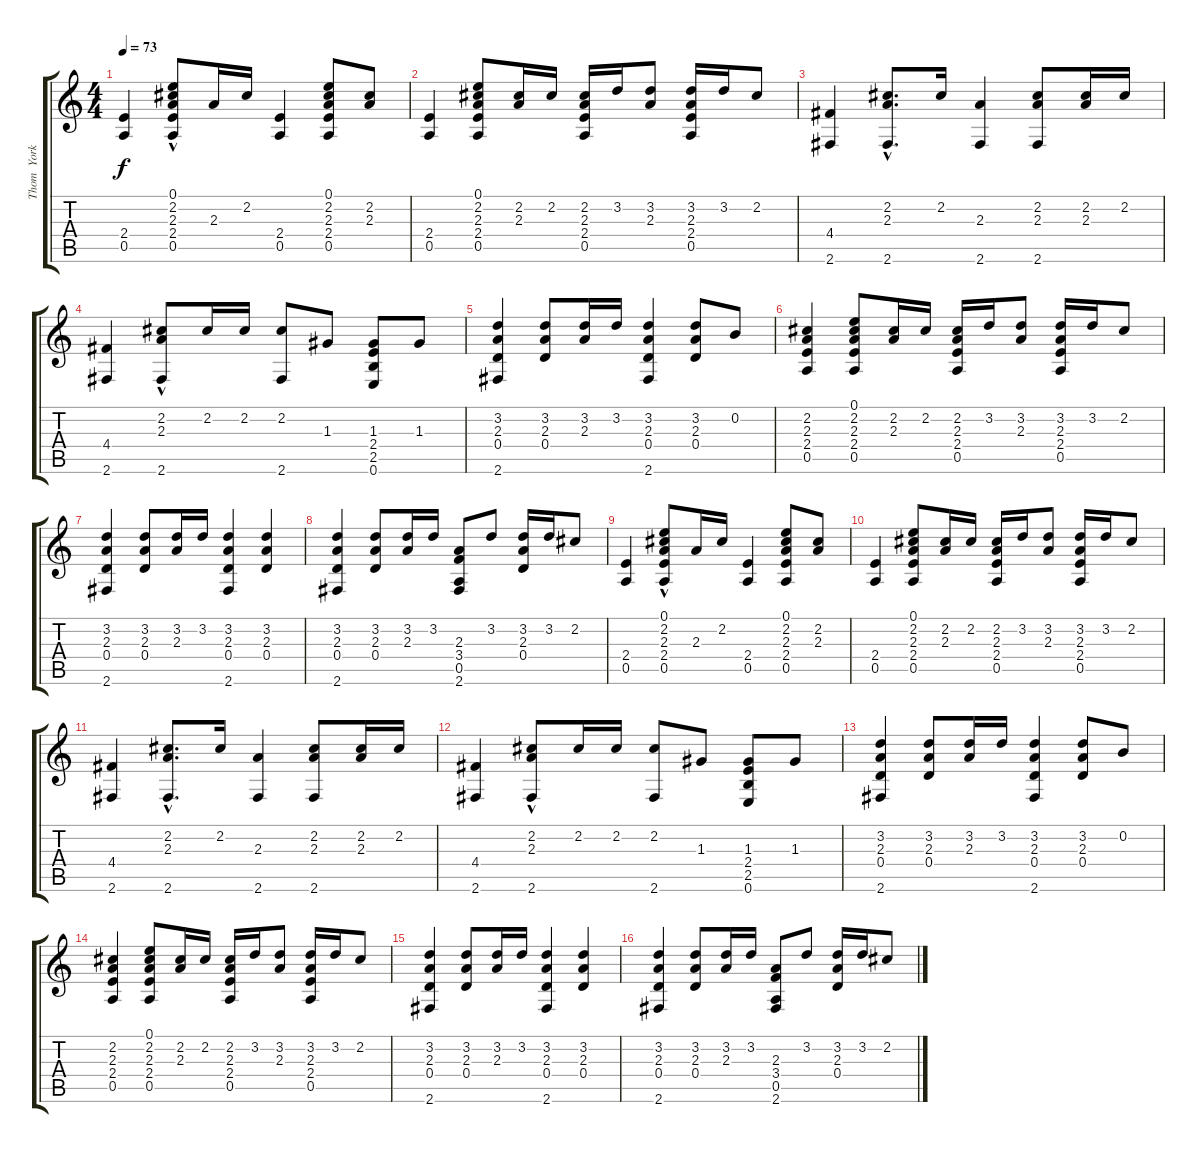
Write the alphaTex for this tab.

\track ("Thom  Yorke - Acoustic Guitar" "Thom  York") {instrument acousticguitarsteel}
\staff {score tabs}
\tuning (E4 B3 G3 D3 A2 E2) {hide}
\ts (4 4)
\tempo 73
\clef g2
\ks c
(2.4 0.5).4{dy f volume 16} (0.1 2.2{hac} 2.3 2.4 0.5).8 2.3.16 2.2.16 (2.4 0.5).4 (0.1 2.2 2.3 2.4 0.5).8 (2.2 2.3).8 |
(2.4 0.5).4 (0.1 2.2 2.3 2.4 0.5).8 (2.2 2.3).16 2.2.16 (2.2 2.3 2.4 0.5).16 3.2.16 (3.2 2.3).8 (3.2 2.3 2.4 0.5).16 3.2.16 2.2.8 |
(4.4 2.6).4 (2.2{hac} 2.3 2.6).8{d} 2.2.16 (2.3 2.6).4 (2.2 2.3 2.6).8 (2.2 2.3).16 2.2.16 |
(4.4 2.6).4 (2.2 2.3{hac} 2.6).8 2.2.16 2.2.16 (2.2 2.6).8 1.3.8 (1.3 2.4 2.5 0.6).8 1.3.8 |
(3.2 2.3 0.4 2.6).4 (3.2 2.3 0.4).8 (3.2 2.3).16 3.2.16 (3.2 2.3 0.4 2.6).4 (3.2 2.3 0.4).8 0.2.8 |
(2.2 2.3 2.4 0.5).4 (0.1 2.2 2.3 2.4 0.5).8 (2.2 2.3).16 2.2.16 (2.2 2.3 2.4 0.5).16 3.2.16 (3.2 2.3).8 (3.2 2.3 2.4 0.5).16 3.2.16 2.2.8 |
(3.2 2.3 0.4 2.6).4 (3.2 2.3 0.4).8 (3.2 2.3).16 3.2.16 (3.2 2.3 0.4 2.6).4 (3.2 2.3 0.4).4 |
(3.2 2.3 0.4 2.6).4 (3.2 2.3 0.4).8 (3.2 2.3).16 3.2.16 (2.3 3.4 0.5 2.6).8 3.2.8 (3.2 2.3 0.4).16 3.2.16 2.2.8 |
(2.4 0.5).4 (0.1 2.2{hac} 2.3 2.4 0.5).8 2.3.16 2.2.16 (2.4 0.5).4 (0.1 2.2 2.3 2.4 0.5).8 (2.2 2.3).8 |
(2.4 0.5).4 (0.1 2.2 2.3 2.4 0.5).8 (2.2 2.3).16 2.2.16 (2.2 2.3 2.4 0.5).16 3.2.16 (3.2 2.3).8 (3.2 2.3 2.4 0.5).16 3.2.16 2.2.8 |
(4.4 2.6).4 (2.2{hac} 2.3 2.6).8{d} 2.2.16 (2.3 2.6).4 (2.2 2.3 2.6).8 (2.2 2.3).16 2.2.16 |
(4.4 2.6).4 (2.2 2.3{hac} 2.6).8 2.2.16 2.2.16 (2.2 2.6).8 1.3.8 (1.3 2.4 2.5 0.6).8 1.3.8 |
(3.2 2.3 0.4 2.6).4 (3.2 2.3 0.4).8 (3.2 2.3).16 3.2.16 (3.2 2.3 0.4 2.6).4 (3.2 2.3 0.4).8 0.2.8 |
(2.2 2.3 2.4 0.5).4 (0.1 2.2 2.3 2.4 0.5).8 (2.2 2.3).16 2.2.16 (2.2 2.3 2.4 0.5).16 3.2.16 (3.2 2.3).8 (3.2 2.3 2.4 0.5).16 3.2.16 2.2.8 |
(3.2 2.3 0.4 2.6).4 (3.2 2.3 0.4).8 (3.2 2.3).16 3.2.16 (3.2 2.3 0.4 2.6).4 (3.2 2.3 0.4).4 |
(3.2 2.3 0.4 2.6).4 (3.2 2.3 0.4).8 (3.2 2.3).16 3.2.16 (2.3 3.4 0.5 2.6).8 3.2.8 (3.2 2.3 0.4).16 3.2.16 2.2.8
